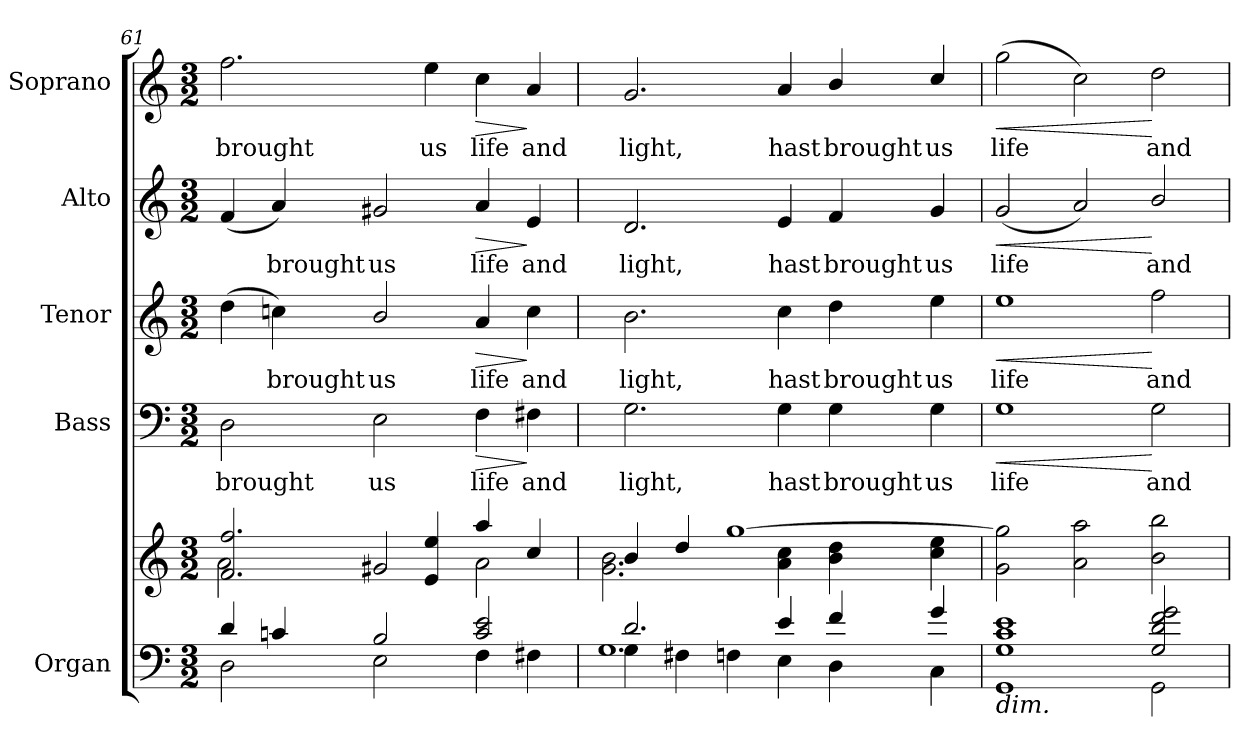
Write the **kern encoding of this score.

**kern	**kern	**dynam	**kern	**text	**dynam	**kern	**text	**dynam	**kern	**text	**dynam	**kern	**text	**dynam
*part5	*part5	*part5	*part4	*part4	*part4	*part3	*part3	*part3	*part2	*part2	*part2	*part1	*part1	*part1
*staff6	*staff5	*staff5/6	*staff4	*staff4	*staff4	*staff3	*staff3	*staff3	*staff2	*staff2	*staff2	*staff1	*staff1	*staff1
*I"Organ	*	*	*I"Bass	*	*	*I"Tenor	*	*	*I"Alto	*	*	*I"Soprano	*	*
*I'Org.	*	*	*	*	*	*	*	*	*	*	*	*	*	*
*clefF4	*clefG2	*	*clefF4	*	*	*clefG2	*	*	*clefG2	*	*	*clefG2	*	*
*	*	*	*	*	*	*ITrd7c12	*	*	*	*	*	*	*	*
*k[]	*k[]	*	*k[]	*	*	*k[]	*	*	*k[]	*	*	*k[]	*	*
*C:	*C:	*	*C:	*	*	*C:	*	*	*C:	*	*	*C:	*	*
*M3/2	*M3/2	*	*M3/2	*	*	*M3/2	*	*	*M3/2	*	*	*M3/2	*	*
=61	=61	=61	=61	=61	=61	=61	=61	=61	=61	=61	=61	=61	=61	=61
*^	*^	*	*	*	*	*	*	*	*	*	*	*	*	*
!	!	!	!	!	!	!LO:LY:b:color=#000000	!	!	!	!	!	!	!	!	!	!
!	!	!	!	!	!	!	!	!	!	!	!	!	!	!	!LO:LY:b:color=#000000	!
4di/	2Di\	2.fi/ 2.ffi	2ai\	.	2Di\	brought	.	(4di\	.	.	(4fi/	.	.	2.ffi\	brought	.
!	!	!	!	!	!	!	!	!	!LO:LY:b:color=#000000	!	!	!	!	!	!	!
!	!	!	!	!	!	!	!	!	!	!	!	!LO:LY:b:color=#000000	!	!	!	!
4cni/	.	.	.	.	.	.	.	4cni\)	brought	.	4ai/)	brought	.	.	.	.
!	!	!	!	!	!	!LO:LY:b:color=#000000	!	!	!	!	!	!	!	!	!	!
!	!	!	!	!	!	!	!	!	!LO:LY:b:color=#000000	!	!	!	!	!	!	!
!	!	!	!	!	!	!	!	!	!	!	!	!LO:LY:b:color=#000000	!	!	!	!
2Bi/	2Ei\	.	2g#Xi/	.	2Ei\	us	.	2Bi/	us	.	2g#Xi/	us	.	.	.	.
!	!	!	!	!	!	!	!	!	!	!	!	!	!	!	!LO:LY:b:color=#000000	!
.	.	4ei/ 4eei	.	.	.	.	.	.	.	.	.	.	.	4eei\	us	.
!	!	!	!	!	!	!LO:LY:b:color=#000000	!LO:HP:b	!	!	!	!	!	!	!	!	!
!	!	!	!	!	!	!	!	!	!LO:LY:b:color=#000000	!LO:HP:b	!	!	!	!	!	!
!	!	!	!	!	!	!	!	!	!	!	!	!LO:LY:b:color=#000000	!LO:HP:b	!	!	!
!	!	!	!	!	!	!	!	!	!	!	!	!	!	!	!LO:LY:b:color=#000000	!LO:HP:b
2ci/ 2ei	4Fi\	4aai/	2ai\	.	4Fi\	life	>	4Ai/	life	>	4ai/	life	>	4cci\	life	>
!	!	!	!	!	!	!LO:LY:b:color=#000000	!	!	!	!	!	!	!	!	!	!
!	!	!	!	!	!	!	!	!	!LO:LY:b:color=#000000	!	!	!	!	!	!	!
!	!	!	!	!	!	!	!	!	!	!	!	!LO:LY:b:color=#000000	!	!	!	!
!	!	!	!	!	!	!	!	!	!	!	!	!	!	!	!LO:LY:b:color=#000000	!
.	4F#Xi\	4cci/	.	.	4F#Xi\	and	]	4ci\	and	]	4ei/	and	]	4ai/	and	]
!!LO:LB:g=z
=62	=62	=62	=62	=62	=62	=62	=62	=62	=62	=62	=62	=62	=62	=62	=62	=62
*	*^	*	*	*	*	*	*	*	*	*	*	*	*	*	*	*
!	!	!	!	!	!	!	!LO:LY:b:color=#000000	!	!	!	!	!	!	!	!	!	!
!	!	!	!	!	!	!	!	!	!	!LO:LY:b:color=#000000	!	!	!	!	!	!	!
!	!	!	!	!	!	!	!	!	!	!	!	!	!LO:LY:b:color=#000000	!	!	!	!
!	!	!	!	!	!	!	!	!	!	!	!	!	!	!	!	!LO:LY:b:color=#000000	!
2.di/	4Gi\	1.Gi	4bi/	2.gi\ 2.bi	.	2.Gi\	light,	.	2.Bi\	light,	.	2.di/	light,	.	2.gi/	light,	.
.	4F#Xi\	.	4ddi/	.	.	.	.	.	.	.	.	.	.	.	.	.	.
.	4Fni\	.	[1ggi	.	.	.	.	.	.	.	.	.	.	.	.	.	.
!	!	!	!	!	!	!	!LO:LY:b:color=#000000	!	!	!	!	!	!	!	!	!	!
!	!	!	!	!	!	!	!	!	!	!LO:LY:b:color=#000000	!	!	!	!	!	!	!
!	!	!	!	!	!	!	!	!	!	!	!	!	!LO:LY:b:color=#000000	!	!	!	!
!	!	!	!	!	!	!	!	!	!	!	!	!	!	!	!	!LO:LY:b:color=#000000	!
4ei/	4Ei\	.	.	4ai\ 4cci	.	4Gi\	hast	.	4ci\	hast	.	4ei/	hast	.	4ai/	hast	.
!	!	!	!	!	!	!	!LO:LY:b:color=#000000	!	!	!	!	!	!	!	!	!	!
!	!	!	!	!	!	!	!	!	!	!LO:LY:b:color=#000000	!	!	!	!	!	!	!
!	!	!	!	!	!	!	!	!	!	!	!	!	!LO:LY:b:color=#000000	!	!	!	!
!	!	!	!	!	!	!	!	!	!	!	!	!	!	!	!	!LO:LY:b:color=#000000	!
4fi/	4Di\	.	.	4bi\ 4ddi	.	4Gi\	brought	.	4di\	brought	.	4fi/	brought	.	4bi/	brought	.
!	!	!	!	!	!	!	!LO:LY:b:color=#000000	!	!	!	!	!	!	!	!	!	!
!	!	!	!	!	!	!	!	!	!	!LO:LY:b:color=#000000	!	!	!	!	!	!	!
!	!	!	!	!	!	!	!	!	!	!	!	!	!LO:LY:b:color=#000000	!	!	!	!
!	!	!	!	!	!	!	!	!	!	!	!	!	!	!	!	!LO:LY:b:color=#000000	!
4gi/	4Ci\	.	.	4cci\ 4eei	.	4Gi\	us	.	4ei\	us	.	4gi/	us	.	4cci/	us	.
*	*v	*v	*	*	*	*	*	*	*	*	*	*	*	*	*	*	*
*	*	*v	*v	*	*	*	*	*	*	*	*	*	*	*	*	*
=63	=63	=63	=63	=63	=63	=63	=63	=63	=63	=63	=63	=63	=63	=63	=63
*	*	*^	*	*	*	*	*	*	*	*	*	*	*	*	*
!	!	!	!	!	!	!LO:LY:b:color=#000000	!LO:HP:b	!	!	!	!	!	!	!	!	!
*	*	*v	*v	*	*	*	*	*	*	*	*	*	*	*	*	*
*	*	*^	*	*	*	*	*	*	*	*	*	*	*	*	*
!	!	!	!	!	!	!	!	!	!LO:LY:b:color=#000000	!LO:HP:b	!	!	!	!	!	!
*	*	*v	*v	*	*	*	*	*	*	*	*	*	*	*	*	*
*	*	*^	*	*	*	*	*	*	*	*	*	*	*	*	*
!	!	!	!	!	!	!	!	!	!	!	!	!LO:LY:b:color=#000000	!LO:HP:b	!	!	!
*	*	*v	*v	*	*	*	*	*	*	*	*	*	*	*	*	*
*	*	*^	*	*	*	*	*	*	*	*	*	*	*	*	*
!LO:TX:b:i:t=dim.	!	!	!	!	!	!	!	!	!	!	!	!	!	!	!	!
!	!	!	!	!	!	!	!	!	!	!	!	!	!	!	!LO:LY:b:color=#000000	!LO:HP:b
*	*	*v	*v	*	*	*	*	*	*	*	*	*	*	*	*	*
1Gi 1ci 1ei	1GGi	2gi\ 2ggi]	.	1Gi	life	<	1ei	life	<	(2gi/	life	<	(2ggi\	life	<
.	.	2ai\ 2aai	.	.	.	.	.	.	.	2ai/)	.	.	2cci\)	.	.
!	!	!	!	!	!LO:LY:b:color=#000000	!	!	!	!	!	!	!	!	!	!
!	!	!	!	!	!	!	!	!LO:LY:b:color=#000000	!	!	!	!	!	!	!
!	!	!	!	!	!	!	!	!	!	!	!LO:LY:b:color=#000000	!	!	!	!
!	!	!	!	!	!	!	!	!	!	!	!	!	!	!LO:LY:b:color=#000000	!
2Gi/ 2di 2fi 2gi	2GGi\	2bi\ 2bbi	[ [	2Gi\	and	[	2fi\	and	[	2bi/	and	[	2ddi\	and	[
*v	*v	*	*	*	*	*	*	*	*	*	*	*	*	*	*
=	=	=	=	=	=	=	=	=	=	=	=	=	=	=
*-	*-	*-	*-	*-	*-	*-	*-	*-	*-	*-	*-	*-	*-	*-
